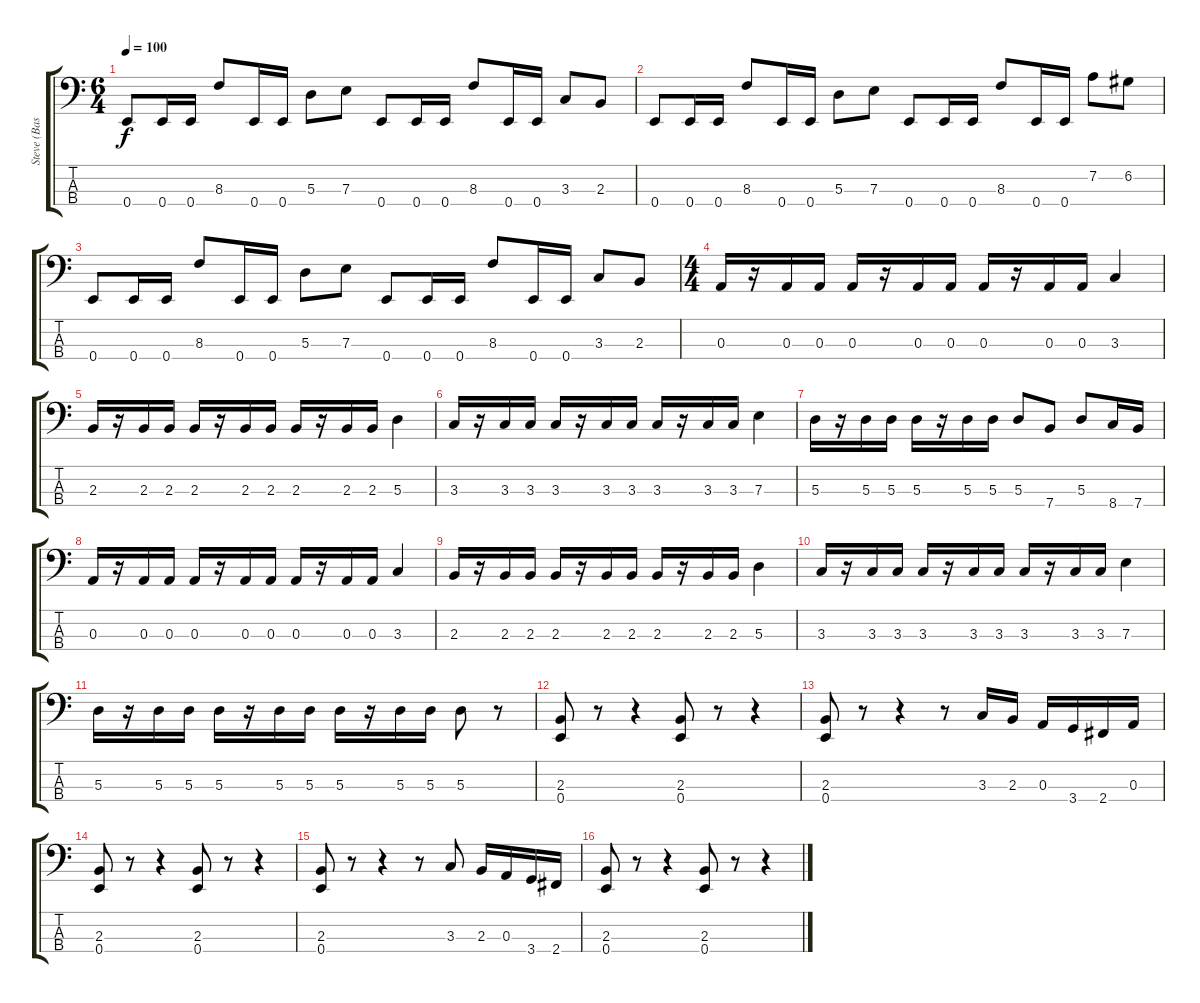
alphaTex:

\track ("Steve (Bass)" "Steve (Bas") {instrument electricbasspick}
\staff {score tabs}
\tuning (G2 D2 A1 E1) {hide}
\ts (6 4)
\tempo 100
\clef f4
\ks c
0.4.8{dy f} 0.4.16 0.4.16 8.3.8 0.4.16 0.4.16 5.3.8 7.3.8 0.4.8 0.4.16 0.4.16 8.3.8 0.4.16 0.4.16 3.3.8 2.3.8 |
0.4.8 0.4.16 0.4.16 8.3.8 0.4.16 0.4.16 5.3.8 7.3.8 0.4.8 0.4.16 0.4.16 8.3.8 0.4.16 0.4.16 7.2.8 6.2.8 |
0.4.8 0.4.16 0.4.16 8.3.8 0.4.16 0.4.16 5.3.8 7.3.8 0.4.8 0.4.16 0.4.16 8.3.8 0.4.16 0.4.16 3.3.8 2.3.8 |
\ts (4 4)
0.3.16 r.16 0.3.16 0.3.16 0.3.16 r.16 0.3.16 0.3.16 0.3.16 r.16 0.3.16 0.3.16 3.3.4 |
2.3.16 r.16 2.3.16 2.3.16 2.3.16 r.16 2.3.16 2.3.16 2.3.16 r.16 2.3.16 2.3.16 5.3.4 |
3.3.16 r.16 3.3.16 3.3.16 3.3.16 r.16 3.3.16 3.3.16 3.3.16 r.16 3.3.16 3.3.16 7.3.4 |
5.3.16 r.16 5.3.16 5.3.16 5.3.16 r.16 5.3.16 5.3.16 5.3.8 7.4.8 5.3.8 8.4.16 7.4.16 |
0.3.16 r.16 0.3.16 0.3.16 0.3.16 r.16 0.3.16 0.3.16 0.3.16 r.16 0.3.16 0.3.16 3.3.4 |
2.3.16 r.16 2.3.16 2.3.16 2.3.16 r.16 2.3.16 2.3.16 2.3.16 r.16 2.3.16 2.3.16 5.3.4 |
3.3.16 r.16 3.3.16 3.3.16 3.3.16 r.16 3.3.16 3.3.16 3.3.16 r.16 3.3.16 3.3.16 7.3.4 |
5.3.16 r.16 5.3.16 5.3.16 5.3.16 r.16 5.3.16 5.3.16 5.3.16 r.16 5.3.16 5.3.16 5.3.8 r.8 |
(2.3 0.4).8 r.8 r.4 (2.3 0.4).8 r.8 r.4 |
(2.3 0.4).8 r.8 r.4 r.8 3.3.16 2.3.16 0.3.16 3.4.16 2.4.16 0.3.16 |
(2.3 0.4).8 r.8 r.4 (2.3 0.4).8 r.8 r.4 |
(2.3 0.4).8 r.8 r.4 r.8 3.3.8 2.3.16 0.3.16 3.4.16 2.4.16 |
(2.3 0.4).8 r.8 r.4 (2.3 0.4).8 r.8 r.4
